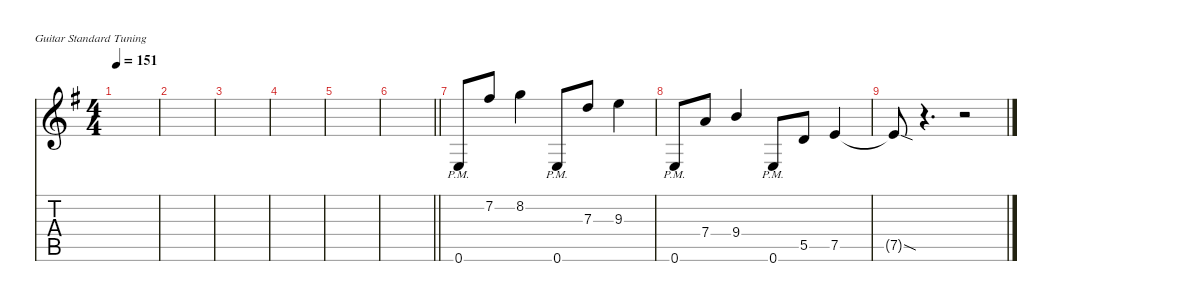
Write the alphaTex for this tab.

\defaultSystemsLayout 4
\hideDynamics
\bracketExtendMode nobrackets
\singleTrackTrackNamePolicy hidden
\multiTrackTrackNamePolicy hidden
\otherSystemsTrackNameOrientation horizontal
\track ("Guitar 2" "dist.guit.") {defaultSystemsLayout 32 instrument distortionguitar}
\staff {score tabs}
\tuning (E4 B3 G3 D3 A2 E2)
\ts (4 4)
\tempo 151
\clef g2
\ks eminor
|
|
|
|
|
\barLineRight lightlight
|
0.6{pm acc forcenatural}.8{dy mp beam Up} 7.2{acc #}.8{dy f beam Up} 8.2{acc forcenatural}.4{beam Down} 0.6{pm acc forcenatural}.8{dy mp beam Up} 7.3{acc forcenatural}.8{dy f beam Up} 9.3{acc forcenatural}.4{beam Down} |
0.6{pm acc forcenatural}.8{dy mp beam Up} 7.4{acc forcenatural}.8{dy f beam Up} 9.4{acc forcenatural}.4{beam Up} 0.6{pm acc forcenatural}.8{dy mp beam Up} 5.5{acc forcenatural}.8{dy f beam Up} 7.5{acc forcenatural}.4{beam Up} |
7.5{sod t acc forcenatural}.8{beam Up} r.4{d beam Up} r.2{beam Up}
